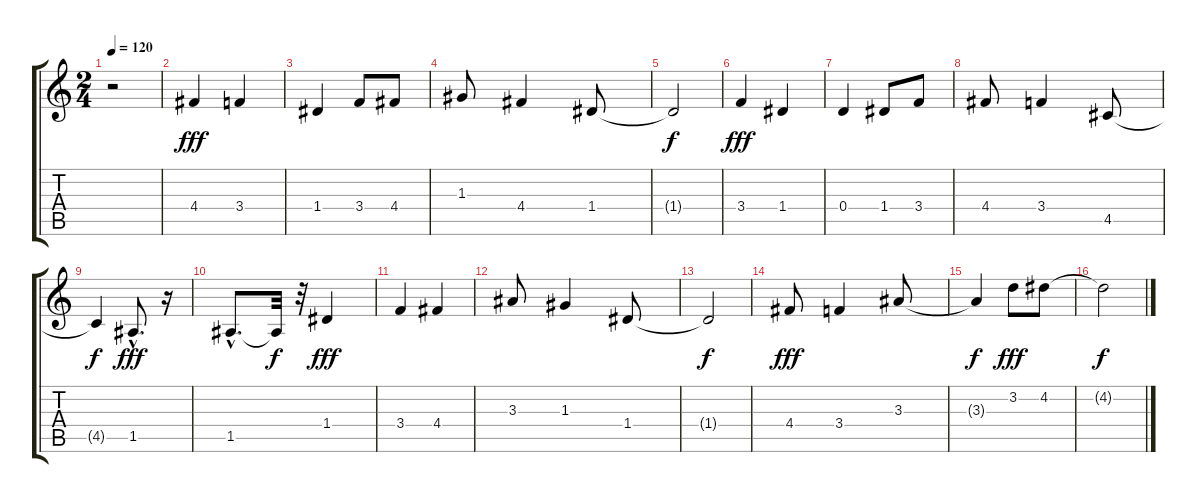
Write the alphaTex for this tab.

\track "" {instrument electricguitarclean}
\staff {score tabs}
\tuning (E4 B3 G3 D3 A2 E2) {hide}
\ts (2 4)
\tempo 120
\clef g2
\ks c
r.2{dy fff} |
4.4.4 3.4.4 |
1.4.4 3.4.8 4.4.8 |
1.3.8 4.4.4 1.4.8 |
1.4{t}.2{dy f} |
3.4.4{dy fff} 1.4.4 |
0.4.4 1.4.8 3.4.8 |
4.4.8 3.4.4 4.5.8 |
4.5{t}.4{dy f} 1.5{hac}.8{d dy fff} r.16 |
1.5{hac}.8{d} 1.5{t}.32{dy f} r.32 1.4.4{dy fff} |
3.4.4 4.4.4 |
3.3.8 1.3.4 1.4.8 |
1.4{t}.2{dy f} |
4.4.8{dy fff} 3.4.4 3.3.8 |
3.3{t}.4{dy f} 3.2.8{dy fff} 4.2.8 |
4.2{t}.2{dy f}
